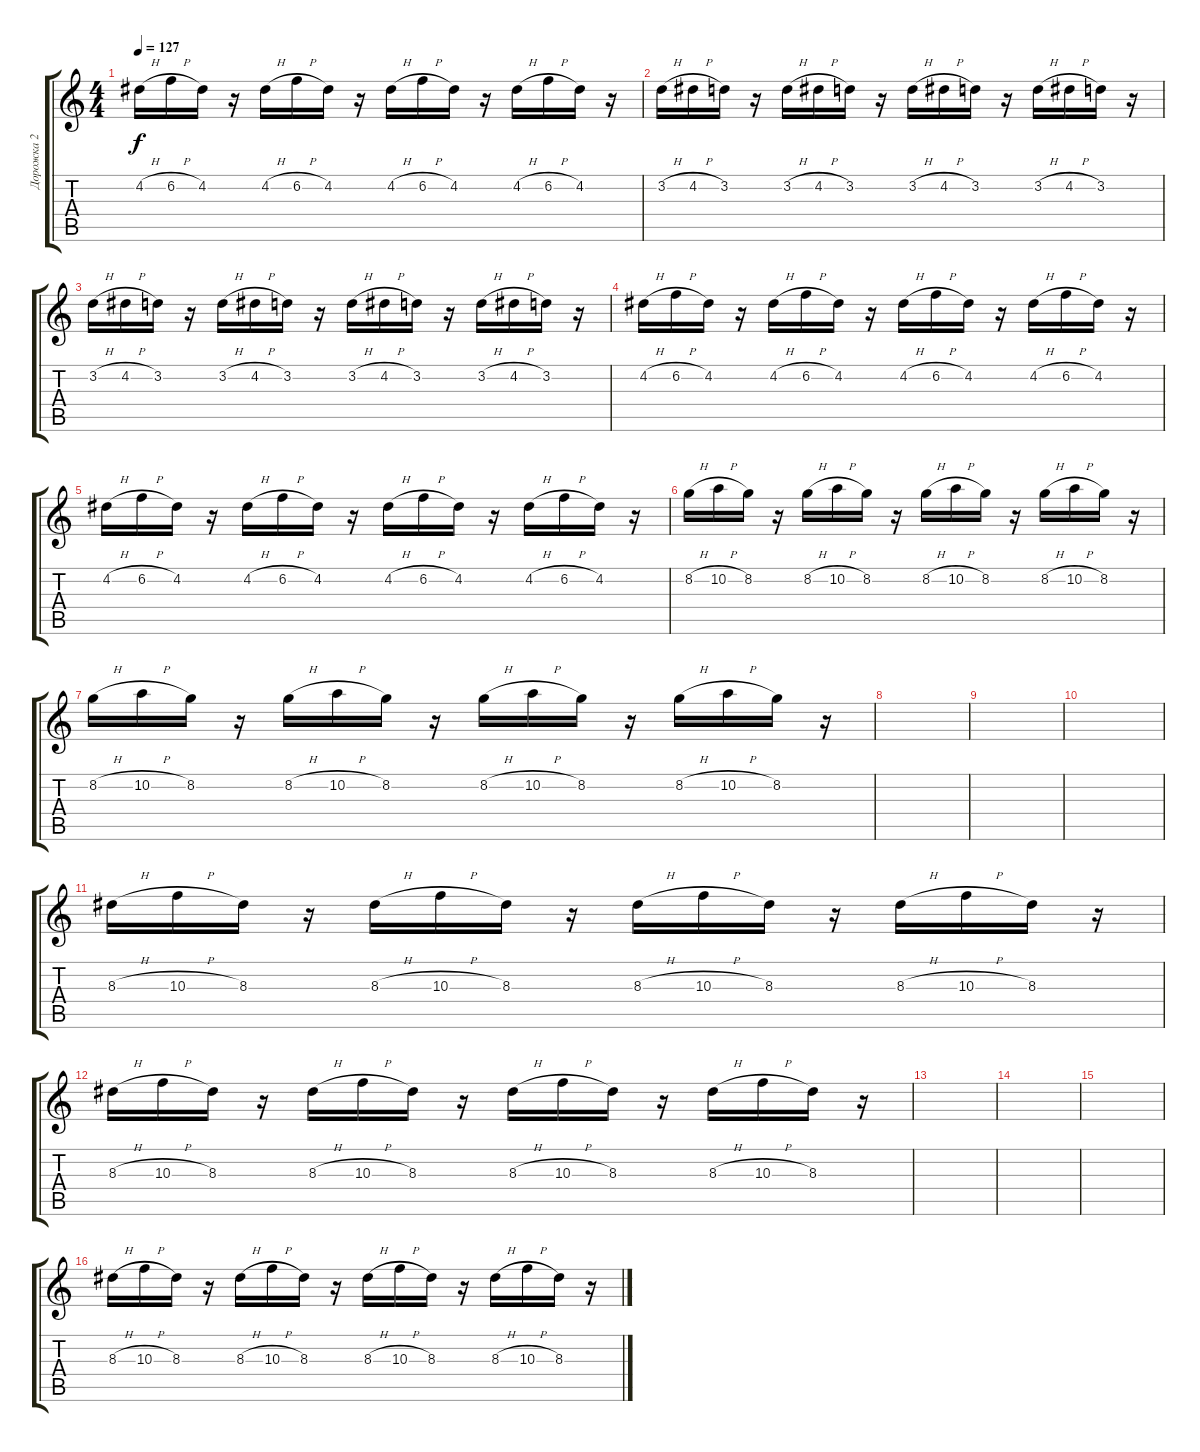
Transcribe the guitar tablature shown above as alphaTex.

\track ("Дорожка 2" "Дорожка 2") {instrument distortionguitar}
\staff {score tabs}
\tuning (E4 B3 G3 D3 A2 E2) {hide}
\ts (4 4)
\tempo 127
\clef g2
\ks c
4.2{h}.16{dy f} 6.2{h}.16 4.2.16 r.16 4.2{h}.16 6.2{h}.16 4.2.16 r.16 4.2{h}.16 6.2{h}.16 4.2.16 r.16 4.2{h}.16 6.2{h}.16 4.2.16 r.16 |
3.2{h}.16 4.2{h}.16 3.2.16 r.16 3.2{h}.16 4.2{h}.16 3.2.16 r.16 3.2{h}.16 4.2{h}.16 3.2.16 r.16 3.2{h}.16 4.2{h}.16 3.2.16 r.16 |
3.2{h}.16 4.2{h}.16 3.2.16 r.16 3.2{h}.16 4.2{h}.16 3.2.16 r.16 3.2{h}.16 4.2{h}.16 3.2.16 r.16 3.2{h}.16 4.2{h}.16 3.2.16 r.16 |
4.2{h}.16 6.2{h}.16 4.2.16 r.16 4.2{h}.16 6.2{h}.16 4.2.16 r.16 4.2{h}.16 6.2{h}.16 4.2.16 r.16 4.2{h}.16 6.2{h}.16 4.2.16 r.16 |
4.2{h}.16 6.2{h}.16 4.2.16 r.16 4.2{h}.16 6.2{h}.16 4.2.16 r.16 4.2{h}.16 6.2{h}.16 4.2.16 r.16 4.2{h}.16 6.2{h}.16 4.2.16 r.16 |
8.2{h}.16 10.2{h}.16 8.2.16 r.16 8.2{h}.16 10.2{h}.16 8.2.16 r.16 8.2{h}.16 10.2{h}.16 8.2.16 r.16 8.2{h}.16 10.2{h}.16 8.2.16 r.16 |
8.2{h}.16 10.2{h}.16 8.2.16 r.16 8.2{h}.16 10.2{h}.16 8.2.16 r.16 8.2{h}.16 10.2{h}.16 8.2.16 r.16 8.2{h}.16 10.2{h}.16 8.2.16 r.16 |
|
|
|
8.3{h}.16 10.3{h}.16 8.3.16 r.16 8.3{h}.16 10.3{h}.16 8.3.16 r.16 8.3{h}.16 10.3{h}.16 8.3.16 r.16 8.3{h}.16 10.3{h}.16 8.3.16 r.16 |
8.3{h}.16 10.3{h}.16 8.3.16 r.16 8.3{h}.16 10.3{h}.16 8.3.16 r.16 8.3{h}.16 10.3{h}.16 8.3.16 r.16 8.3{h}.16 10.3{h}.16 8.3.16 r.16 |
|
|
|
8.3{h}.16 10.3{h}.16 8.3.16 r.16 8.3{h}.16 10.3{h}.16 8.3.16 r.16 8.3{h}.16 10.3{h}.16 8.3.16 r.16 8.3{h}.16 10.3{h}.16 8.3.16 r.16
